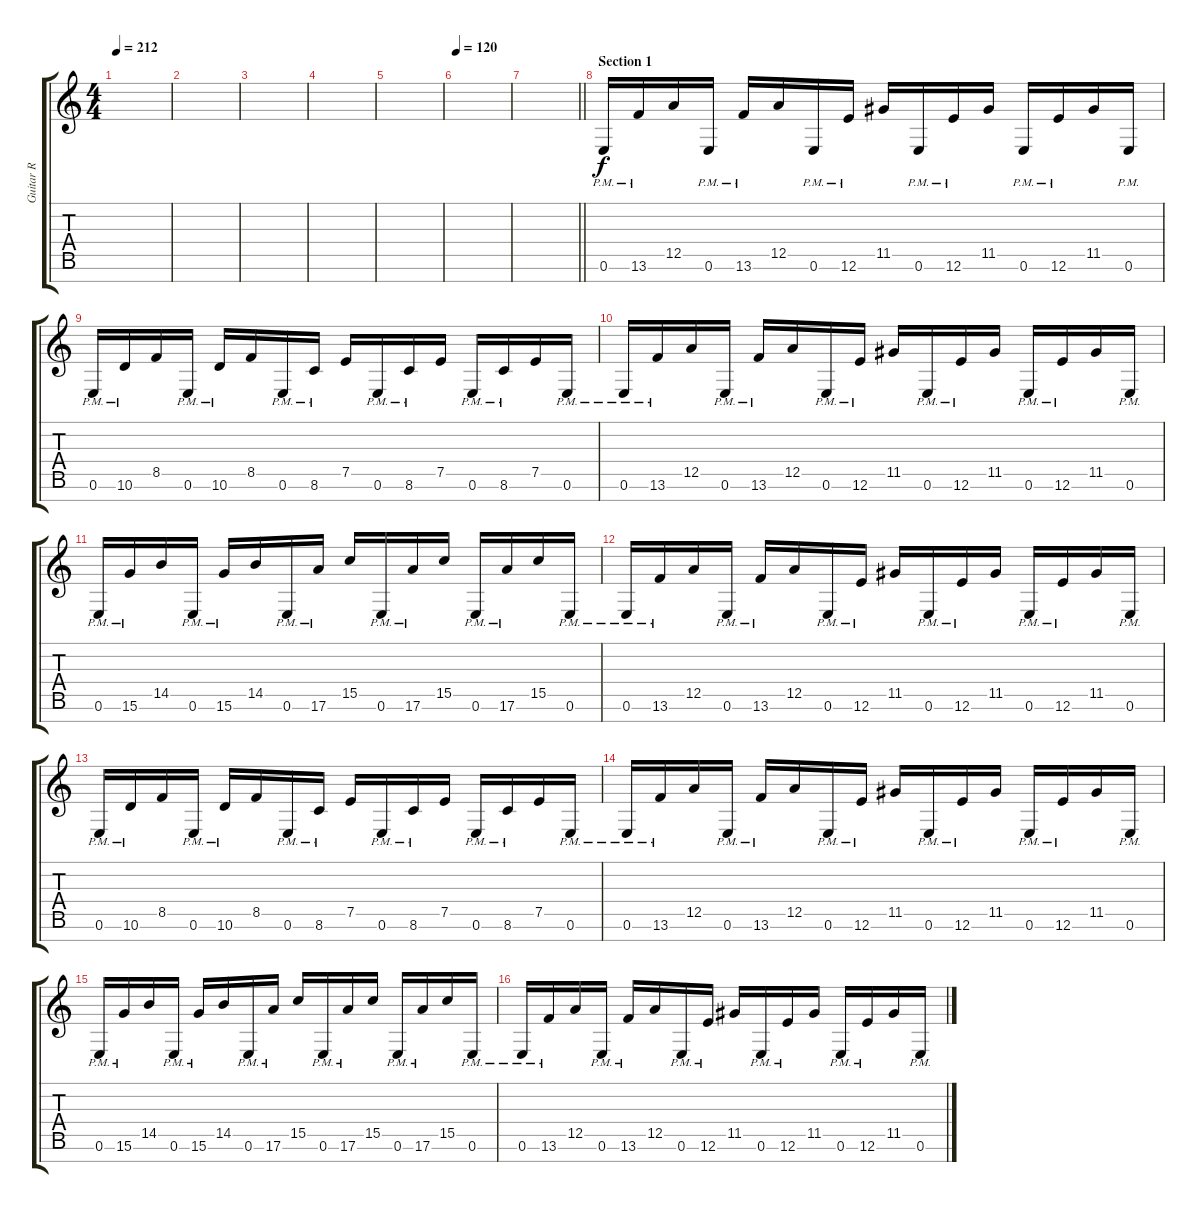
\track ("Guitar R" "Guitar R") {instrument overdrivenguitar}
\staff {score tabs}
\tuning (E4 B3 G3 D3 A2 E2 B1) {hide}
\ts (4 4)
\tempo 212
\clef g2
\ks c
|
|
|
|
|
\tempo 120
|
\barLineRight lightlight
|
\section ("" "Section 1")
0.6{pm}.16 13.6{pm}.16 12.5.16 0.6{pm}.16 13.6{pm}.16 12.5.16 0.6{pm}.16 12.6{pm}.16 11.5.16 0.6{pm}.16 12.6{pm}.16 11.5.16 0.6{pm}.16 12.6{pm}.16 11.5.16 0.6{pm}.16 |
0.6{pm}.16 10.6{pm}.16 8.5.16 0.6{pm}.16 10.6{pm}.16 8.5.16 0.6{pm}.16 8.6{pm}.16 7.5.16 0.6{pm}.16 8.6{pm}.16 7.5.16 0.6{pm}.16 8.6{pm}.16 7.5.16 0.6{pm}.16 |
0.6{pm}.16 13.6{pm}.16 12.5.16 0.6{pm}.16 13.6{pm}.16 12.5.16 0.6{pm}.16 12.6{pm}.16 11.5.16 0.6{pm}.16 12.6{pm}.16 11.5.16 0.6{pm}.16 12.6{pm}.16 11.5.16 0.6{pm}.16 |
0.6{pm}.16 15.6{pm}.16 14.5.16 0.6{pm}.16 15.6{pm}.16 14.5.16 0.6{pm}.16 17.6{pm}.16 15.5.16 0.6{pm}.16 17.6{pm}.16 15.5.16 0.6{pm}.16 17.6{pm}.16 15.5.16 0.6{pm}.16 |
0.6{pm}.16 13.6{pm}.16 12.5.16 0.6{pm}.16 13.6{pm}.16 12.5.16 0.6{pm}.16 12.6{pm}.16 11.5.16 0.6{pm}.16 12.6{pm}.16 11.5.16 0.6{pm}.16 12.6{pm}.16 11.5.16 0.6{pm}.16 |
0.6{pm}.16 10.6{pm}.16 8.5.16 0.6{pm}.16 10.6{pm}.16 8.5.16 0.6{pm}.16 8.6{pm}.16 7.5.16 0.6{pm}.16 8.6{pm}.16 7.5.16 0.6{pm}.16 8.6{pm}.16 7.5.16 0.6{pm}.16 |
0.6{pm}.16 13.6{pm}.16 12.5.16 0.6{pm}.16 13.6{pm}.16 12.5.16 0.6{pm}.16 12.6{pm}.16 11.5.16 0.6{pm}.16 12.6{pm}.16 11.5.16 0.6{pm}.16 12.6{pm}.16 11.5.16 0.6{pm}.16 |
0.6{pm}.16 15.6{pm}.16 14.5.16 0.6{pm}.16 15.6{pm}.16 14.5.16 0.6{pm}.16 17.6{pm}.16 15.5.16 0.6{pm}.16 17.6{pm}.16 15.5.16 0.6{pm}.16 17.6{pm}.16 15.5.16 0.6{pm}.16 |
0.6{pm}.16 13.6{pm}.16 12.5.16 0.6{pm}.16 13.6{pm}.16 12.5.16 0.6{pm}.16 12.6{pm}.16 11.5.16 0.6{pm}.16 12.6{pm}.16 11.5.16 0.6{pm}.16 12.6{pm}.16 11.5.16 0.6{pm}.16
